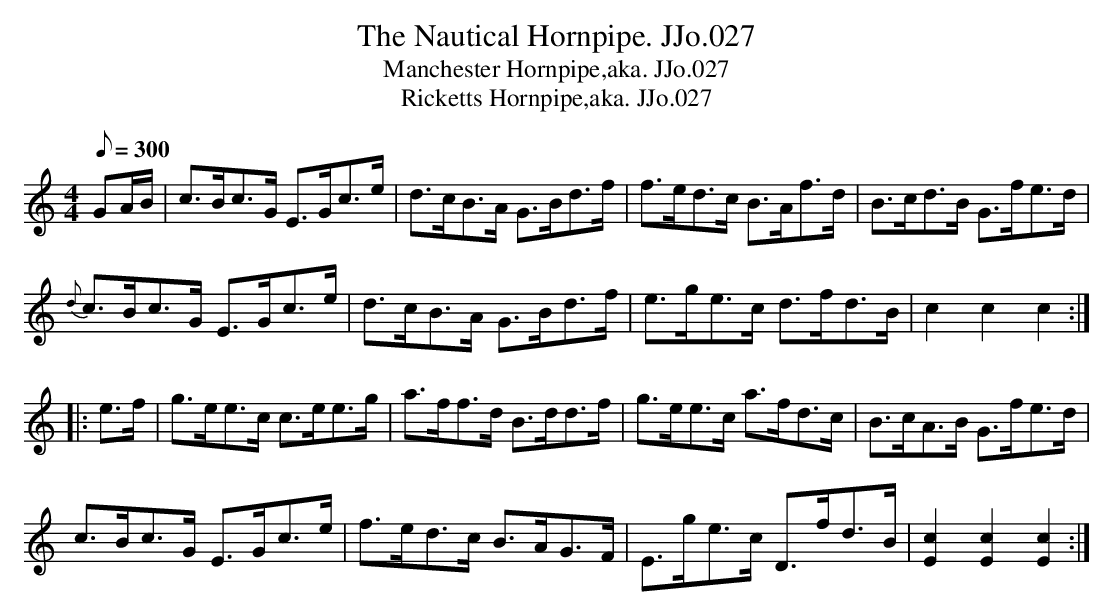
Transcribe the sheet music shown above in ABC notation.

X:1
T:Nautical Hornpipe. JJo.027, The
T:Manchester Hornpipe,aka. JJo.027
T:Ricketts Hornpipe,aka. JJo.027
M:4/4
L:1/8
Q:1/8=300
K:C
GA/B/|c>Bc>G E>Gc>e|d>cB>A G>Bd>f|f>ed>c B>Af>d|B>cd>B G>fe>d|
{d}c>Bc>G E>Gc>e|d>cB>A G>Bd>f|e>ge>c d>fd>B|c2c2c2:|
|:e>f|g>ee>c c>ee>g|a>ff>d B>dd>f|g>ee>c a>fd>c|B>cA>B G>fe>d|
c>Bc>G E>Gc>e|f>ed>c B>AG>F|E>ge>c D>fd>B|[c2E2][c2E2][c2E2]:|
